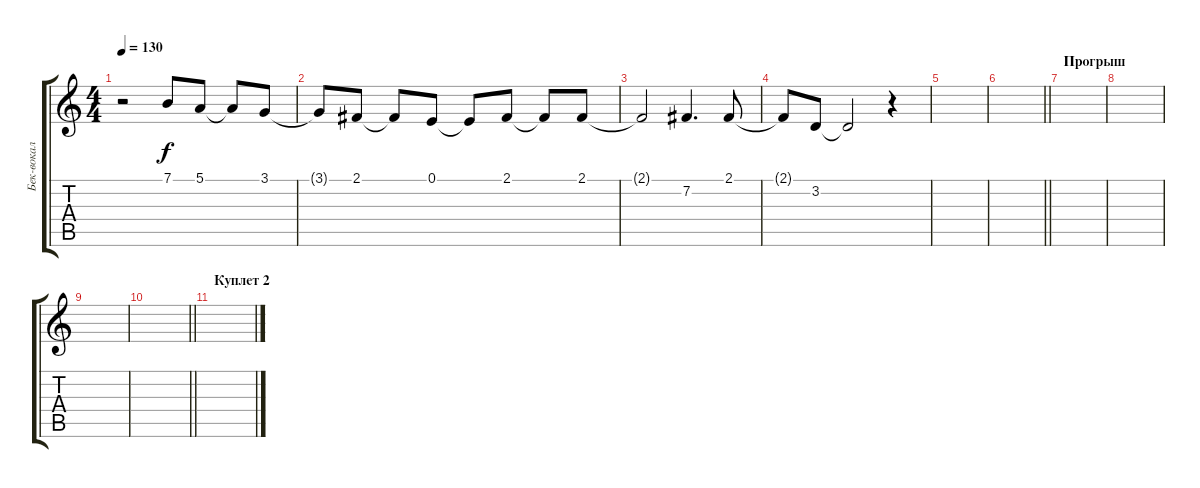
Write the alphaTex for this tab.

\track ("Бек-вокал" "Бек-вокал") {instrument altosax}
\staff {score tabs}
\tuning (E4 B3 G3 D3 A2 E2) {hide}
\ts (4 4)
\tempo 130
\clef g2
\ks c
r.2{dy f} 7.1.8 5.1.8 5.1{t}.8 3.1.8 |
3.1{t}.8 2.1.8 2.1{t}.8 0.1.8 0.1{t}.8 2.1.8 2.1{t}.8 2.1.8 |
2.1{t}.2 7.2.4{d} 2.1.8 |
2.1{t}.8 3.2.8 3.2{t}.2 r.4 |
|
\barLineRight lightlight
|
\section ("" "Прогрыш")
|
|
|
\barLineRight lightlight
|
\section ("" "Куплет 2")
